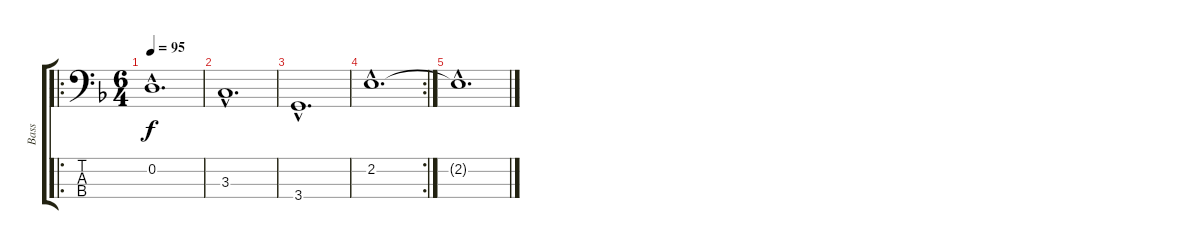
\track ("Bass" "Bass") {instrument electricbasspick}
\staff {score tabs}
\tuning (G2 D2 A1 E1) {hide}
\ro
\ts (6 4)
\tempo 95
\clef f4
\ks dminor
0.2{hac}.1{d dy f} |
3.3{hac}.1{d} |
3.4{hac}.1{d} |
\rc 2
2.2{hac}.1{d} |
2.2{hac t}.1{d}
